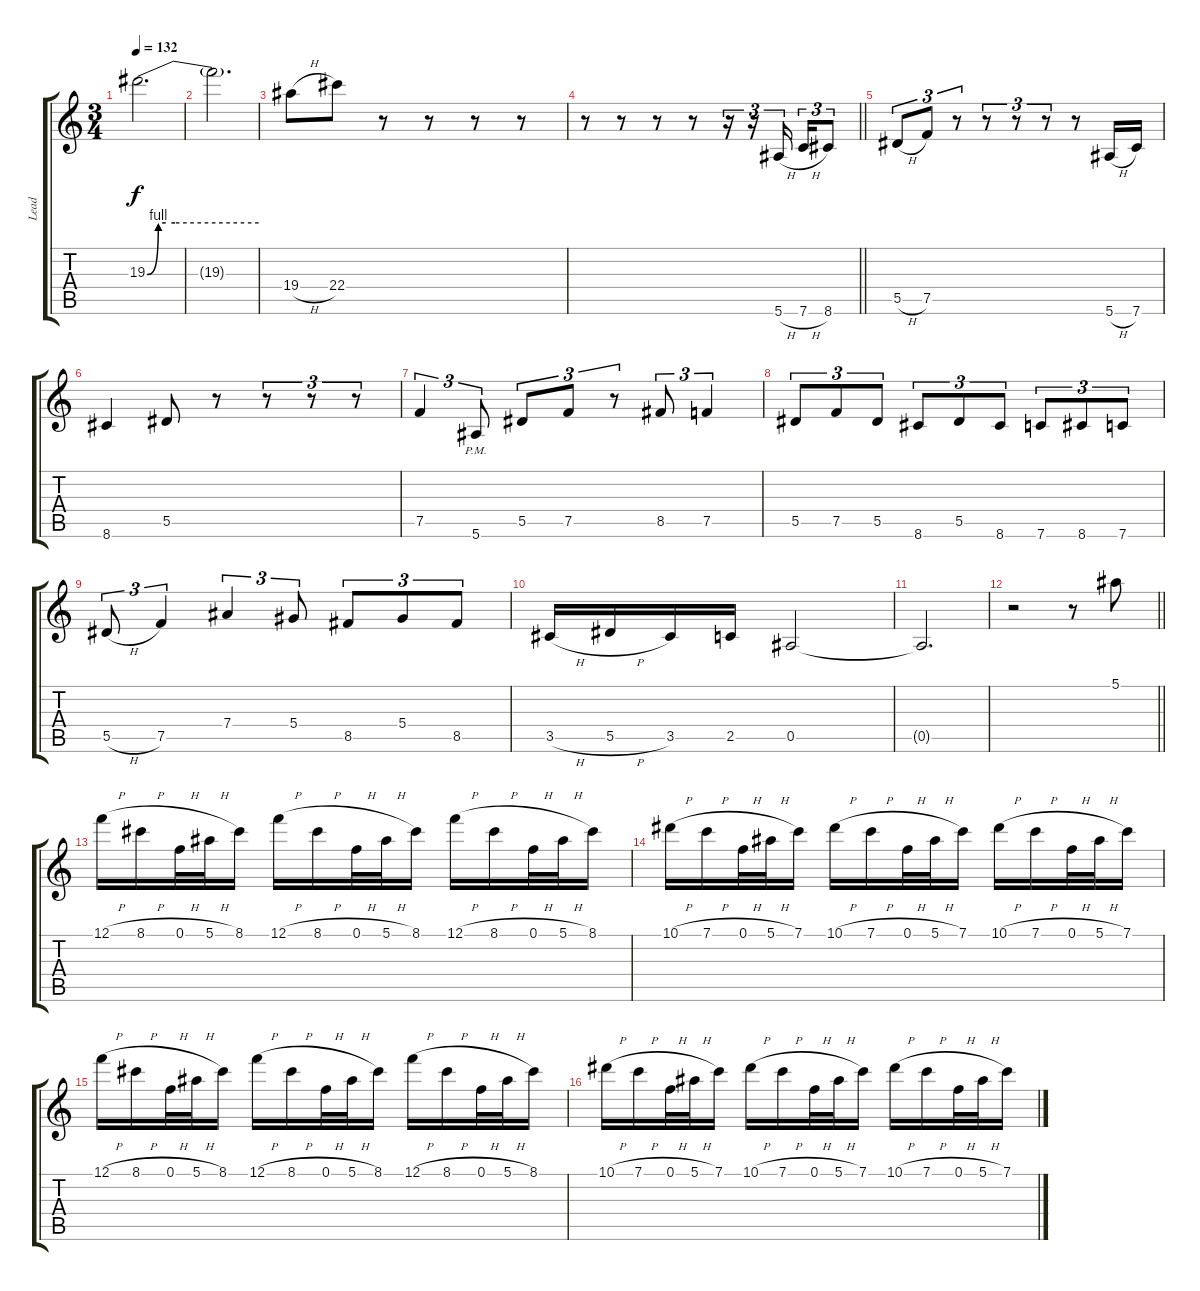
\track ("Lead" "Lead") {instrument distortionguitar}
\staff {score tabs}
\tuning (F4 C4 Ab3 Eb3 Bb2 F2) {hide}
\ts (3 4)
\tempo 132
\clef g2
\ks c
19.3{be (custom 0 0 6 4 10 4 15 4 60 4)}.2{d dy f} |
19.3{t}.2{d} |
19.4{h}.8 22.4.8 r.8 r.8 r.8 r.8 |
\barLineRight lightlight
r.8 r.8 r.8 r.8 r.16{tu (3 2)} r.16{tu (3 2)} 5.6{h}.16{tu (3 2) beam splitsecondary} 7.6{h}.16{tu (3 2)} 8.6.8{tu (3 2)} |
5.5{h}.8{tu (3 2)} 7.5.8{tu (3 2)} r.8{tu (3 2)} r.8{tu (3 2)} r.8{tu (3 2)} r.8{tu (3 2)} r.8 5.6{h}.16 7.6.16 |
8.6.4 5.5.8 r.8 r.8{tu (3 2)} r.8{tu (3 2)} r.8{tu (3 2)} |
7.5.4{tu (3 2)} 5.6{pm}.8{tu (3 2)} 5.5.8{tu (3 2)} 7.5.8{tu (3 2)} r.8{tu (3 2)} 8.5.8{tu (3 2)} 7.5.4{tu (3 2)} |
5.5.8{tu (3 2)} 7.5.8{tu (3 2)} 5.5.8{tu (3 2)} 8.6.8{tu (3 2)} 5.5.8{tu (3 2)} 8.6.8{tu (3 2)} 7.6.8{tu (3 2)} 8.6.8{tu (3 2)} 7.6.8{tu (3 2)} |
5.5{h}.8{tu (3 2)} 7.5.4{tu (3 2)} 7.4.4{tu (3 2)} 5.4.8{tu (3 2)} 8.5.8{tu (3 2)} 5.4.8{tu (3 2)} 8.5.8{tu (3 2)} |
3.5{h}.16 5.5{h}.16 3.5.16 2.5.16 0.5.2 |
0.5{t}.2{d} |
\barLineRight lightlight
r.2 r.8 5.1.8 |
12.1{h}.16 8.1{h}.16 0.1{h}.32 5.1{h}.32 8.1.16 12.1{h}.16 8.1{h}.16 0.1{h}.32 5.1{h}.32 8.1.16 12.1{h}.16 8.1{h}.16 0.1{h}.32 5.1{h}.32 8.1.16 |
10.1{h}.16 7.1{h}.16 0.1{h}.32 5.1{h}.32 7.1.16 10.1{h}.16 7.1{h}.16 0.1{h}.32 5.1{h}.32 7.1.16 10.1{h}.16 7.1{h}.16 0.1{h}.32 5.1{h}.32 7.1.16 |
12.1{h}.16 8.1{h}.16 0.1{h}.32 5.1{h}.32 8.1.16 12.1{h}.16 8.1{h}.16 0.1{h}.32 5.1{h}.32 8.1.16 12.1{h}.16 8.1{h}.16 0.1{h}.32 5.1{h}.32 8.1.16 |
10.1{h}.16 7.1{h}.16 0.1{h}.32 5.1{h}.32 7.1.16 10.1{h}.16 7.1{h}.16 0.1{h}.32 5.1{h}.32 7.1.16 10.1{h}.16 7.1{h}.16 0.1{h}.32 5.1{h}.32 7.1.16
